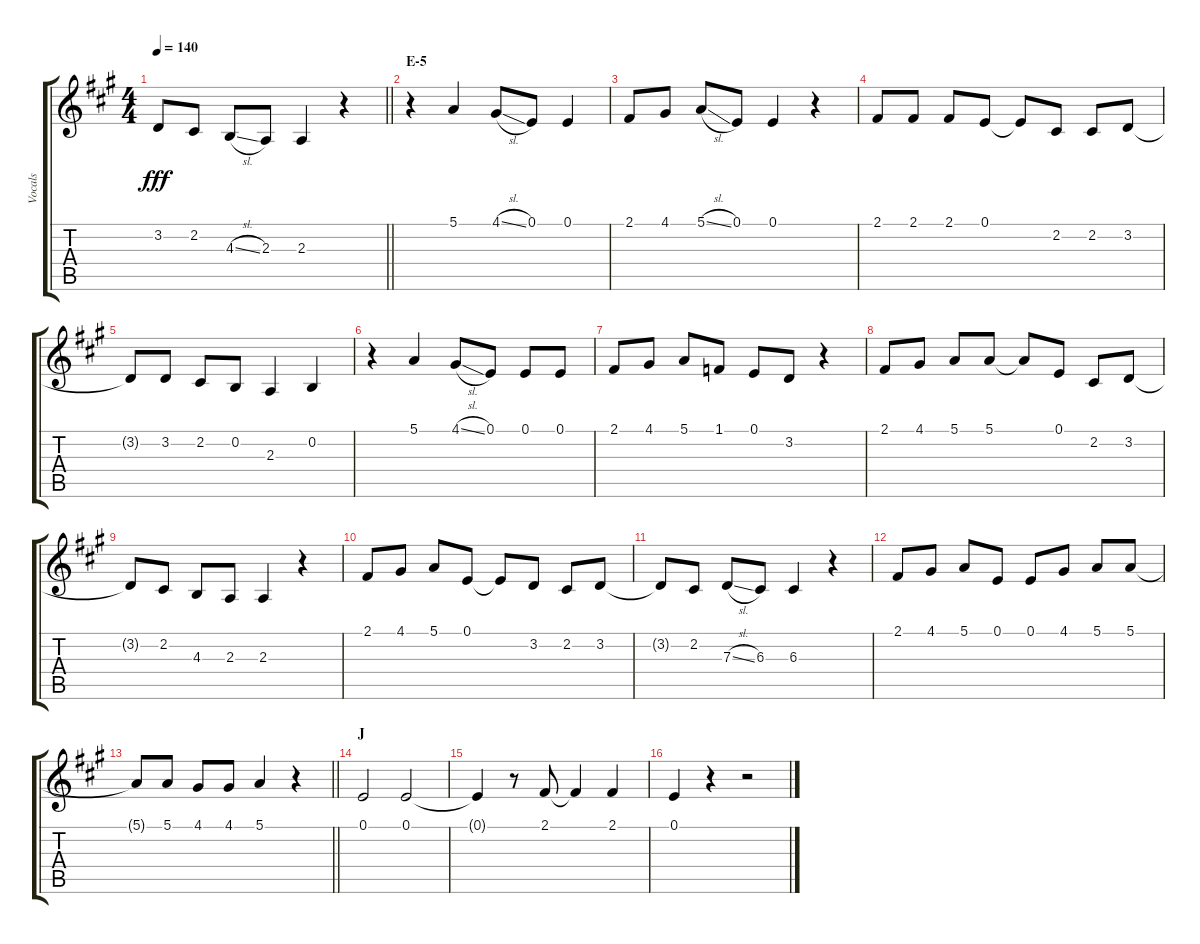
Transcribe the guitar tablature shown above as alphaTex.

\track ("Vocals" "Vocals") {instrument voiceoohs}
\staff {score tabs}
\tuning (E4 B3 G3 D3 A2 E2) {hide}
\ts (4 4)
\tempo 140
\clef g2
\barLineRight lightlight
\ks a
3.2{t}.8{dy fff} 2.2.8 4.3{sl}.8 2.3.8 2.3.4 r.4 |
\section ("" "E-5")
r.4 5.1.4 4.1{sl}.8 0.1.8 0.1.4 |
2.1.8 4.1.8 5.1{sl}.8 0.1.8 0.1.4 r.4 |
2.1.8 2.1.8 2.1.8 0.1.8 0.1{t}.8 2.2.8 2.2.8 3.2.8 |
3.2{t}.8 3.2.8 2.2.8 0.2.8 2.3.4 0.2.4 |
r.4 5.1.4 4.1{sl}.8 0.1.8 0.1.8 0.1.8 |
2.1.8 4.1.8 5.1.8 1.1.8 0.1.8 3.2.8 r.4 |
2.1.8 4.1.8 5.1.8 5.1.8 5.1{t}.8 0.1.8 2.2.8 3.2.8 |
3.2{t}.8 2.2.8 4.3.8 2.3.8 2.3.4 r.4 |
2.1.8 4.1.8 5.1.8 0.1.8 0.1{t}.8 3.2.8 2.2.8 3.2.8 |
3.2{t}.8 2.2.8 7.3{sl}.8 6.3.8 6.3.4 r.4 |
2.1.8 4.1.8 5.1.8 0.1.8 0.1.8 4.1.8 5.1.8 5.1.8 |
\barLineRight lightlight
5.1{t}.8 5.1.8 4.1.8 4.1.8 5.1.4 r.4 |
\section ("" "J")
0.1.2 0.1.2 |
0.1{t}.4 r.8 2.1.8 2.1{t}.4 2.1.4 |
0.1.4 r.4 r.2
